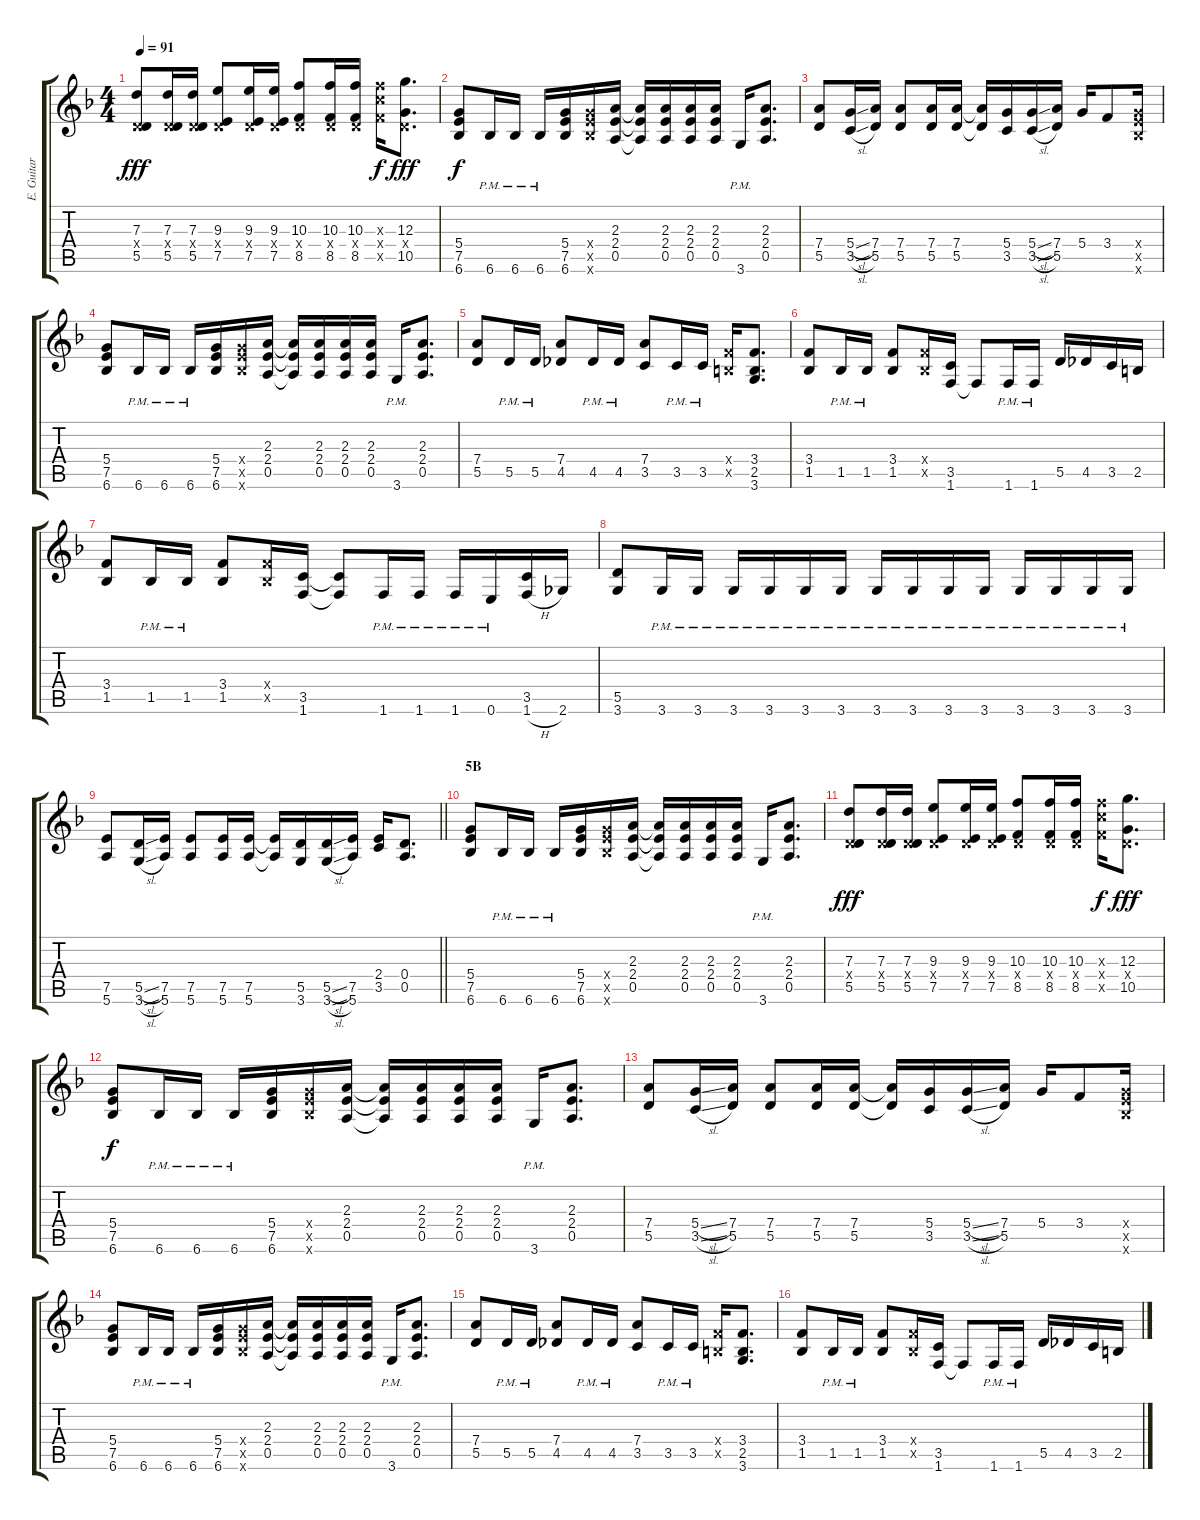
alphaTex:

\track ("E. Guitar II" "E. Guitar ") {instrument overdrivenguitar}
\staff {score tabs}
\tuning (E4 B3 G3 D3 A2 E2) {hide}
\ts (4 4)
\tempo 91
\clef g2
\ks f
(7.3 0.4{x} 5.5).8{dy fff} (7.3 0.4{x} 5.5).16 (7.3 0.4{x} 5.5).16 (9.3 0.4{x} 7.5).8 (9.3 0.4{x} 7.5).16 (9.3 0.4{x} 7.5).16 (10.3 0.4{x} 8.5).8 (10.3 0.4{x} 8.5).16 (10.3 0.4{x} 8.5).16 (10.3{x} 10.4{x} 8.5{x}).16{dy f} (12.3 0.4{x} 10.5).8{d dy fff} |
(5.4 7.5 6.6).8{dy f} 6.6{pm}.16 6.6{pm}.16 6.6{pm}.16 (5.4 7.5 6.6).16 (5.4{x} 7.5{x} 6.6{x}).16 (2.3 2.4 0.5).16 (2.3{t} 2.4{t} 0.5{t}).16 (2.3 2.4 0.5).16 (2.3 2.4 0.5).16 (2.3 2.4 0.5).16 3.6{pm}.16 (2.3 2.4 0.5).8{d} |
(7.4 5.5).8 (5.4{sl} 3.5{sl}).16 (7.4 5.5).16 (7.4 5.5).8 (7.4 5.5).16 (7.4 5.5).16 (7.4{t} 5.5{t}).16 (5.4 3.5).16 (5.4{sl} 3.5{sl}).16 (7.4 5.5).16 5.4.16 3.4.8 (5.4{x} 7.5{x} 6.6{x}).16 |
(5.4 7.5 6.6).8 6.6{pm}.16 6.6{pm}.16 6.6{pm}.16 (5.4 7.5 6.6).16 (5.4{x} 7.5{x} 6.6{x}).16 (2.3 2.4 0.5).16 (2.3{t} 2.4{t} 0.5{t}).16 (2.3 2.4 0.5).16 (2.3 2.4 0.5).16 (2.3 2.4 0.5).16 3.6{pm}.16 (2.3 2.4 0.5).8{d} |
(7.4 5.5).8 5.5{pm}.16 5.5{pm}.16 (7.4 4.5).8 4.5{pm}.16 4.5{pm}.16 (7.4 3.5).8 3.5{pm}.16 3.5{pm}.16 (3.4{x} 2.5{x}).16 (3.4 2.5 3.6).8{d} |
(3.4 1.5).8 1.5{pm}.16 1.5{pm}.16 (3.4 1.5).8 (3.4{x} 1.5{x}).16 (3.5 1.6).16 1.6{t}.8 1.6{pm}.16 1.6{pm}.16 5.5.16 4.5.16 3.5.16 2.5.16 |
(3.4 1.5).8 1.5{pm}.16 1.5{pm}.16 (3.4 1.5).8 (3.4{x} 1.5{x}).16 (3.5 1.6).16 (3.5{t} 1.6{t}).8 1.6{pm}.16 1.6{pm}.16 1.6{pm}.16 0.6{pm}.16 (3.5 1.6{h}).16 2.6.16 |
(5.5 3.6).8 3.6{pm}.16 3.6{pm}.16 3.6{pm}.16 3.6{pm}.16 3.6{pm}.16 3.6{pm}.16 3.6{pm}.16 3.6{pm}.16 3.6{pm}.16 3.6{pm}.16 3.6{pm}.16 3.6{pm}.16 3.6{pm}.16 3.6{pm}.16 |
\barLineRight lightlight
(7.5 5.6).8 (5.5{sl} 3.6{sl}).16 (7.5 5.6).16 (7.5 5.6).8 (7.5 5.6).16 (7.5 5.6).16 (7.5{t} 5.6{t}).16 (5.5 3.6).16 (5.5{sl} 3.6{sl}).16 (7.5 5.6).16 (2.4 3.5).16 (0.4 0.5).8{d} |
\section ("" "5B")
(5.4 7.5 6.6).8 6.6{pm}.16 6.6{pm}.16 6.6{pm}.16 (5.4 7.5 6.6).16 (5.4{x} 7.5{x} 6.6{x}).16 (2.3 2.4 0.5).16 (2.3{t} 2.4{t} 0.5{t}).16 (2.3 2.4 0.5).16 (2.3 2.4 0.5).16 (2.3 2.4 0.5).16 3.6{pm}.16 (2.3 2.4 0.5).8{d} |
(7.3 0.4{x} 5.5).8{dy fff} (7.3 0.4{x} 5.5).16 (7.3 0.4{x} 5.5).16 (9.3 0.4{x} 7.5).8 (9.3 0.4{x} 7.5).16 (9.3 0.4{x} 7.5).16 (10.3 0.4{x} 8.5).8 (10.3 0.4{x} 8.5).16 (10.3 0.4{x} 8.5).16 (10.3{x} 10.4{x} 8.5{x}).16{dy f} (12.3 0.4{x} 10.5).8{d dy fff} |
(5.4 7.5 6.6).8{dy f} 6.6{pm}.16 6.6{pm}.16 6.6{pm}.16 (5.4 7.5 6.6).16 (5.4{x} 7.5{x} 6.6{x}).16 (2.3 2.4 0.5).16 (2.3{t} 2.4{t} 0.5{t}).16 (2.3 2.4 0.5).16 (2.3 2.4 0.5).16 (2.3 2.4 0.5).16 3.6{pm}.16 (2.3 2.4 0.5).8{d} |
(7.4 5.5).8 (5.4{sl} 3.5{sl}).16 (7.4 5.5).16 (7.4 5.5).8 (7.4 5.5).16 (7.4 5.5).16 (7.4{t} 5.5{t}).16 (5.4 3.5).16 (5.4{sl} 3.5{sl}).16 (7.4 5.5).16 5.4.16 3.4.8 (5.4{x} 7.5{x} 6.6{x}).16 |
(5.4 7.5 6.6).8 6.6{pm}.16 6.6{pm}.16 6.6{pm}.16 (5.4 7.5 6.6).16 (5.4{x} 7.5{x} 6.6{x}).16 (2.3 2.4 0.5).16 (2.3{t} 2.4{t} 0.5{t}).16 (2.3 2.4 0.5).16 (2.3 2.4 0.5).16 (2.3 2.4 0.5).16 3.6{pm}.16 (2.3 2.4 0.5).8{d} |
(7.4 5.5).8 5.5{pm}.16 5.5{pm}.16 (7.4 4.5).8 4.5{pm}.16 4.5{pm}.16 (7.4 3.5).8 3.5{pm}.16 3.5{pm}.16 (3.4{x} 2.5{x}).16 (3.4 2.5 3.6).8{d} |
(3.4 1.5).8 1.5{pm}.16 1.5{pm}.16 (3.4 1.5).8 (3.4{x} 1.5{x}).16 (3.5 1.6).16 1.6{t}.8 1.6{pm}.16 1.6{pm}.16 5.5.16 4.5.16 3.5.16 2.5.16
